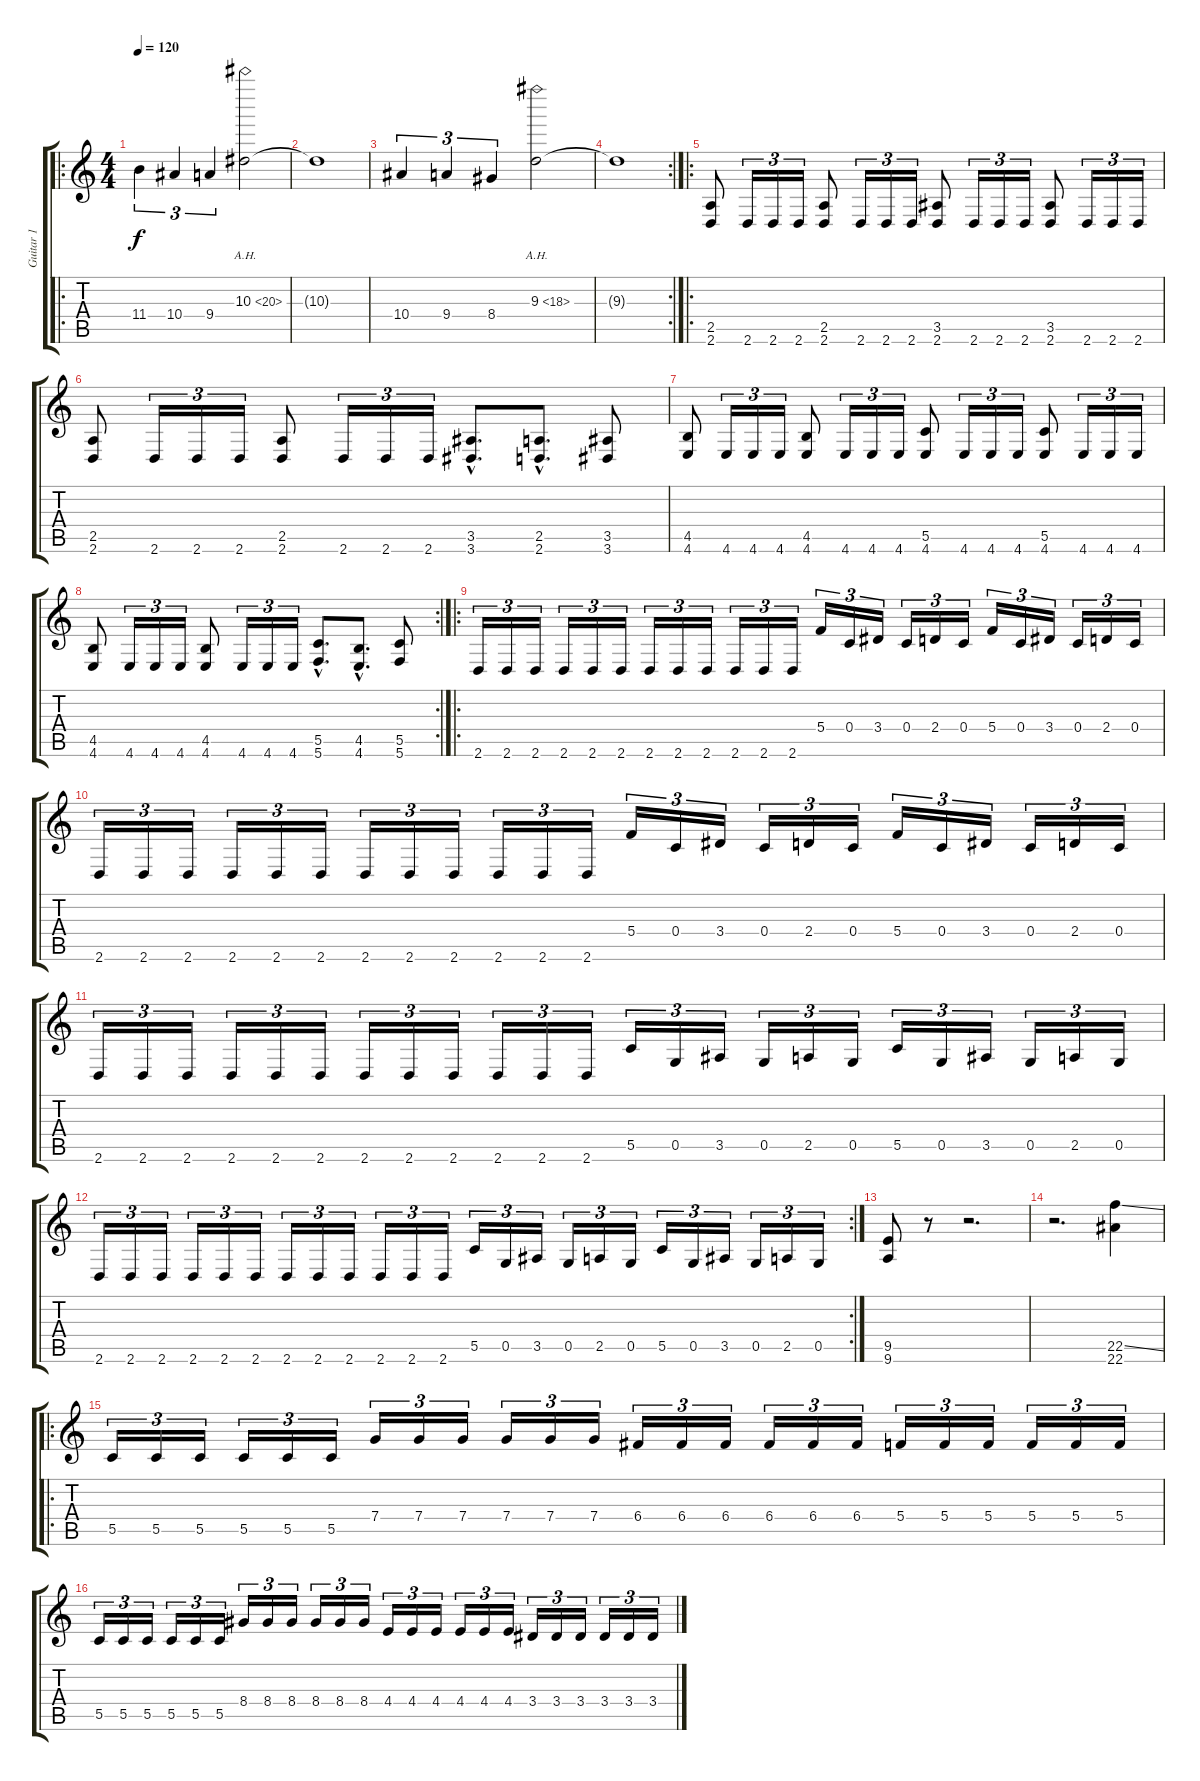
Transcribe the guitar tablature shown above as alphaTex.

\track ("Guitar 1" "Guitar 1") {instrument overdrivenguitar}
\staff {score tabs}
\tuning (D4 A3 F3 C3 G2 C2) {hide}
\ro
\ts (4 4)
\tempo 120
\clef g2
\ks c
11.4.4{tu (3 2) dy f instrument overdrivenguitar} 10.4.4{tu (3 2)} 9.4.4{tu (3 2)} 10.3{ah 10}.2 |
10.3{t}.1 |
10.4.4{tu (3 2)} 9.4.4{tu (3 2)} 8.4.4{tu (3 2)} 9.3{ah 9}.2 |
\rc 2
9.3{t}.1 |
\ro
(2.5 2.6).8 2.6.16{tu (3 2)} 2.6.16{tu (3 2)} 2.6.16{tu (3 2)} (2.5 2.6).8 2.6.16{tu (3 2)} 2.6.16{tu (3 2)} 2.6.16{tu (3 2)} (3.5 2.6).8 2.6.16{tu (3 2)} 2.6.16{tu (3 2)} 2.6.16{tu (3 2)} (3.5 2.6).8 2.6.16{tu (3 2)} 2.6.16{tu (3 2)} 2.6.16{tu (3 2)} |
(2.5 2.6).8 2.6.16{tu (3 2)} 2.6.16{tu (3 2)} 2.6.16{tu (3 2)} (2.5 2.6).8 2.6.16{tu (3 2)} 2.6.16{tu (3 2)} 2.6.16{tu (3 2)} (3.5{hac} 3.6{hac}).8{d} (2.5{hac} 2.6{hac}).8{d} (3.5 3.6).8 |
(4.5 4.6).8 4.6.16{tu (3 2)} 4.6.16{tu (3 2)} 4.6.16{tu (3 2)} (4.5 4.6).8 4.6.16{tu (3 2)} 4.6.16{tu (3 2)} 4.6.16{tu (3 2)} (5.5 4.6).8 4.6.16{tu (3 2)} 4.6.16{tu (3 2)} 4.6.16{tu (3 2)} (5.5 4.6).8 4.6.16{tu (3 2)} 4.6.16{tu (3 2)} 4.6.16{tu (3 2)} |
\rc 2
(4.5 4.6).8 4.6.16{tu (3 2)} 4.6.16{tu (3 2)} 4.6.16{tu (3 2)} (4.5 4.6).8 4.6.16{tu (3 2)} 4.6.16{tu (3 2)} 4.6.16{tu (3 2)} (5.5{hac} 5.6{hac}).8{d} (4.5{hac} 4.6{hac}).8{d} (5.5 5.6).8 |
\ro
2.6.16{tu (3 2)} 2.6.16{tu (3 2)} 2.6.16{tu (3 2)} 2.6.16{tu (3 2)} 2.6.16{tu (3 2)} 2.6.16{tu (3 2)} 2.6.16{tu (3 2)} 2.6.16{tu (3 2)} 2.6.16{tu (3 2)} 2.6.16{tu (3 2)} 2.6.16{tu (3 2)} 2.6.16{tu (3 2)} 5.4.16{tu (3 2)} 0.4.16{tu (3 2)} 3.4.16{tu (3 2)} 0.4.16{tu (3 2)} 2.4.16{tu (3 2)} 0.4.16{tu (3 2)} 5.4.16{tu (3 2)} 0.4.16{tu (3 2)} 3.4.16{tu (3 2)} 0.4.16{tu (3 2)} 2.4.16{tu (3 2)} 0.4.16{tu (3 2)} |
2.6.16{tu (3 2)} 2.6.16{tu (3 2)} 2.6.16{tu (3 2)} 2.6.16{tu (3 2)} 2.6.16{tu (3 2)} 2.6.16{tu (3 2)} 2.6.16{tu (3 2)} 2.6.16{tu (3 2)} 2.6.16{tu (3 2)} 2.6.16{tu (3 2)} 2.6.16{tu (3 2)} 2.6.16{tu (3 2)} 5.4.16{tu (3 2)} 0.4.16{tu (3 2)} 3.4.16{tu (3 2)} 0.4.16{tu (3 2)} 2.4.16{tu (3 2)} 0.4.16{tu (3 2)} 5.4.16{tu (3 2)} 0.4.16{tu (3 2)} 3.4.16{tu (3 2)} 0.4.16{tu (3 2)} 2.4.16{tu (3 2)} 0.4.16{tu (3 2)} |
2.6.16{tu (3 2)} 2.6.16{tu (3 2)} 2.6.16{tu (3 2)} 2.6.16{tu (3 2)} 2.6.16{tu (3 2)} 2.6.16{tu (3 2)} 2.6.16{tu (3 2)} 2.6.16{tu (3 2)} 2.6.16{tu (3 2)} 2.6.16{tu (3 2)} 2.6.16{tu (3 2)} 2.6.16{tu (3 2)} 5.5.16{tu (3 2)} 0.5.16{tu (3 2)} 3.5.16{tu (3 2)} 0.5.16{tu (3 2)} 2.5.16{tu (3 2)} 0.5.16{tu (3 2)} 5.5.16{tu (3 2)} 0.5.16{tu (3 2)} 3.5.16{tu (3 2)} 0.5.16{tu (3 2)} 2.5.16{tu (3 2)} 0.5.16{tu (3 2)} |
\rc 2
2.6.16{tu (3 2)} 2.6.16{tu (3 2)} 2.6.16{tu (3 2)} 2.6.16{tu (3 2)} 2.6.16{tu (3 2)} 2.6.16{tu (3 2)} 2.6.16{tu (3 2)} 2.6.16{tu (3 2)} 2.6.16{tu (3 2)} 2.6.16{tu (3 2)} 2.6.16{tu (3 2)} 2.6.16{tu (3 2)} 5.5.16{tu (3 2)} 0.5.16{tu (3 2)} 3.5.16{tu (3 2)} 0.5.16{tu (3 2)} 2.5.16{tu (3 2)} 0.5.16{tu (3 2)} 5.5.16{tu (3 2)} 0.5.16{tu (3 2)} 3.5.16{tu (3 2)} 0.5.16{tu (3 2)} 2.5.16{tu (3 2)} 0.5.16{tu (3 2)} |
(9.5 9.6).8 r.8 r.2{d} |
r.2{d} (22.5{ss} 22.6).4 |
\ro
5.5.16{tu (3 2)} 5.5.16{tu (3 2)} 5.5.16{tu (3 2)} 5.5.16{tu (3 2)} 5.5.16{tu (3 2)} 5.5.16{tu (3 2)} 7.4.16{tu (3 2)} 7.4.16{tu (3 2)} 7.4.16{tu (3 2)} 7.4.16{tu (3 2)} 7.4.16{tu (3 2)} 7.4.16{tu (3 2)} 6.4.16{tu (3 2)} 6.4.16{tu (3 2)} 6.4.16{tu (3 2)} 6.4.16{tu (3 2)} 6.4.16{tu (3 2)} 6.4.16{tu (3 2)} 5.4.16{tu (3 2)} 5.4.16{tu (3 2)} 5.4.16{tu (3 2)} 5.4.16{tu (3 2)} 5.4.16{tu (3 2)} 5.4.16{tu (3 2)} |
5.5.16{tu (3 2)} 5.5.16{tu (3 2)} 5.5.16{tu (3 2)} 5.5.16{tu (3 2)} 5.5.16{tu (3 2)} 5.5.16{tu (3 2)} 8.4.16{tu (3 2)} 8.4.16{tu (3 2)} 8.4.16{tu (3 2)} 8.4.16{tu (3 2)} 8.4.16{tu (3 2)} 8.4.16{tu (3 2)} 4.4.16{tu (3 2)} 4.4.16{tu (3 2)} 4.4.16{tu (3 2)} 4.4.16{tu (3 2)} 4.4.16{tu (3 2)} 4.4.16{tu (3 2)} 3.4.16{tu (3 2)} 3.4.16{tu (3 2)} 3.4.16{tu (3 2)} 3.4.16{tu (3 2)} 3.4.16{tu (3 2)} 3.4.16{tu (3 2)}
